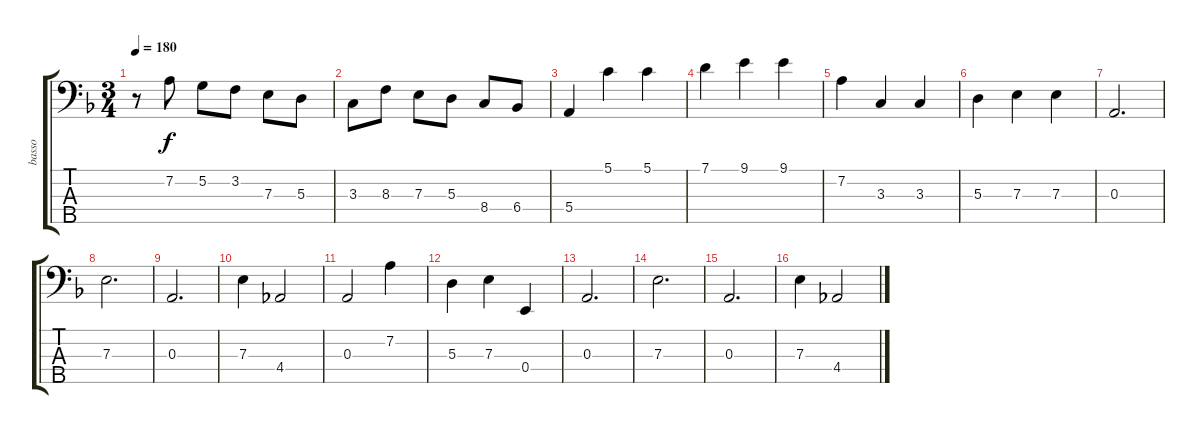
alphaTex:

\track ("basso" "basso") {instrument electricbassfinger}
\staff {score tabs}
\tuning (G2 D2 A1 E1 B0) {hide}
\ts (3 4)
\tempo 180
\clef f4
\ks dminor
r.8{dy f} 7.2.8 5.2.8 3.2.8 7.3.8 5.3.8 |
3.3.8 8.3.8 7.3.8 5.3.8 8.4.8 6.4.8 |
5.4.4 5.1.4 5.1.4 |
7.1.4 9.1.4 9.1.4 |
7.2.4 3.3.4 3.3.4 |
5.3.4 7.3.4 7.3.4 |
0.3.2{d} |
7.3.2{d} |
0.3.2{d} |
7.3.4 4.4.2 |
0.3.2 7.2.4 |
5.3.4 7.3.4 0.4.4 |
0.3.2{d} |
7.3.2{d} |
0.3.2{d} |
7.3.4 4.4.2
